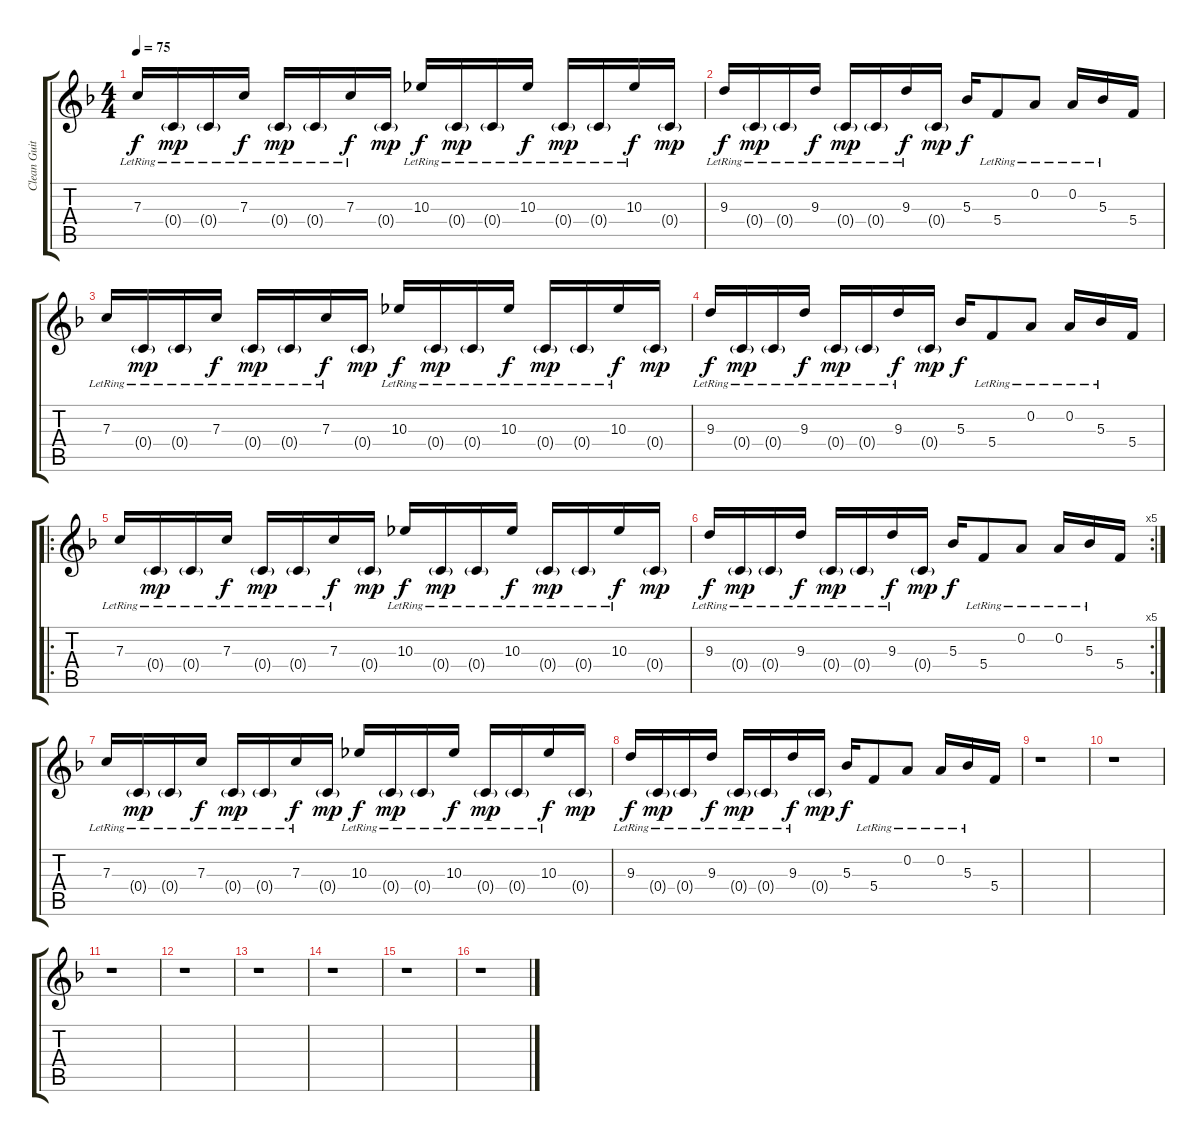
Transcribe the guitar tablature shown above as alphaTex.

\track ("Clean Guitar" "Clean Guit") {instrument electricguitarclean}
\staff {score tabs}
\tuning (D4 A3 F3 C3 G2 C2) {hide}
\ts (4 4)
\tempo 75
\clef g2
\ks f
7.3{lr}.16{dy f instrument electricguitarclean} 0.4{g lr}.16{dy mp} 0.4{g lr}.16 7.3{lr}.16{dy f} 0.4{g lr}.16{dy mp} 0.4{g lr}.16 7.3{lr}.16{dy f} 0.4{g}.16{dy mp} 10.3{lr}.16{dy f} 0.4{g lr}.16{dy mp} 0.4{g lr}.16 10.3{lr}.16{dy f} 0.4{g lr}.16{dy mp} 0.4{g lr}.16 10.3{lr}.16{dy f} 0.4{g}.16{dy mp} |
9.3{lr}.16{dy f} 0.4{g lr}.16{dy mp} 0.4{g lr}.16 9.3{lr}.16{dy f} 0.4{g lr}.16{dy mp} 0.4{g lr}.16 9.3{lr}.16{dy f} 0.4{g}.16{dy mp} 5.3.16{dy f} 5.4{lr}.8 0.2{lr}.8 0.2{lr}.16 5.3{lr}.16 5.4.16 |
7.3{lr}.16 0.4{g lr}.16{dy mp} 0.4{g lr}.16 7.3{lr}.16{dy f} 0.4{g lr}.16{dy mp} 0.4{g lr}.16 7.3{lr}.16{dy f} 0.4{g}.16{dy mp} 10.3{lr}.16{dy f} 0.4{g lr}.16{dy mp} 0.4{g lr}.16 10.3{lr}.16{dy f} 0.4{g lr}.16{dy mp} 0.4{g lr}.16 10.3{lr}.16{dy f} 0.4{g}.16{dy mp} |
9.3{lr}.16{dy f} 0.4{g lr}.16{dy mp} 0.4{g lr}.16 9.3{lr}.16{dy f} 0.4{g lr}.16{dy mp} 0.4{g lr}.16 9.3{lr}.16{dy f} 0.4{g}.16{dy mp} 5.3.16{dy f} 5.4{lr}.8 0.2{lr}.8 0.2{lr}.16 5.3{lr}.16 5.4.16 |
\ro
7.3{lr}.16 0.4{g lr}.16{dy mp} 0.4{g lr}.16 7.3{lr}.16{dy f} 0.4{g lr}.16{dy mp} 0.4{g lr}.16 7.3{lr}.16{dy f} 0.4{g}.16{dy mp} 10.3{lr}.16{dy f} 0.4{g lr}.16{dy mp} 0.4{g lr}.16 10.3{lr}.16{dy f} 0.4{g lr}.16{dy mp} 0.4{g lr}.16 10.3{lr}.16{dy f} 0.4{g}.16{dy mp} |
\rc 5
9.3{lr}.16{dy f} 0.4{g lr}.16{dy mp} 0.4{g lr}.16 9.3{lr}.16{dy f} 0.4{g lr}.16{dy mp} 0.4{g lr}.16 9.3{lr}.16{dy f} 0.4{g}.16{dy mp} 5.3.16{dy f} 5.4{lr}.8 0.2{lr}.8 0.2{lr}.16 5.3{lr}.16 5.4.16 |
7.3{lr}.16 0.4{g lr}.16{dy mp} 0.4{g lr}.16 7.3{lr}.16{dy f} 0.4{g lr}.16{dy mp} 0.4{g lr}.16 7.3{lr}.16{dy f} 0.4{g}.16{dy mp} 10.3{lr}.16{dy f} 0.4{g lr}.16{dy mp} 0.4{g lr}.16 10.3{lr}.16{dy f} 0.4{g lr}.16{dy mp} 0.4{g lr}.16 10.3{lr}.16{dy f} 0.4{g}.16{dy mp} |
9.3{lr}.16{dy f} 0.4{g lr}.16{dy mp} 0.4{g lr}.16 9.3{lr}.16{dy f} 0.4{g lr}.16{dy mp} 0.4{g lr}.16 9.3{lr}.16{dy f} 0.4{g}.16{dy mp} 5.3.16{dy f} 5.4{lr}.8 0.2{lr}.8 0.2{lr}.16 5.3{lr}.16 5.4.16 |
r.1 |
r.1 |
r.1 |
r.1 |
r.1 |
r.1 |
r.1 |
r.1
